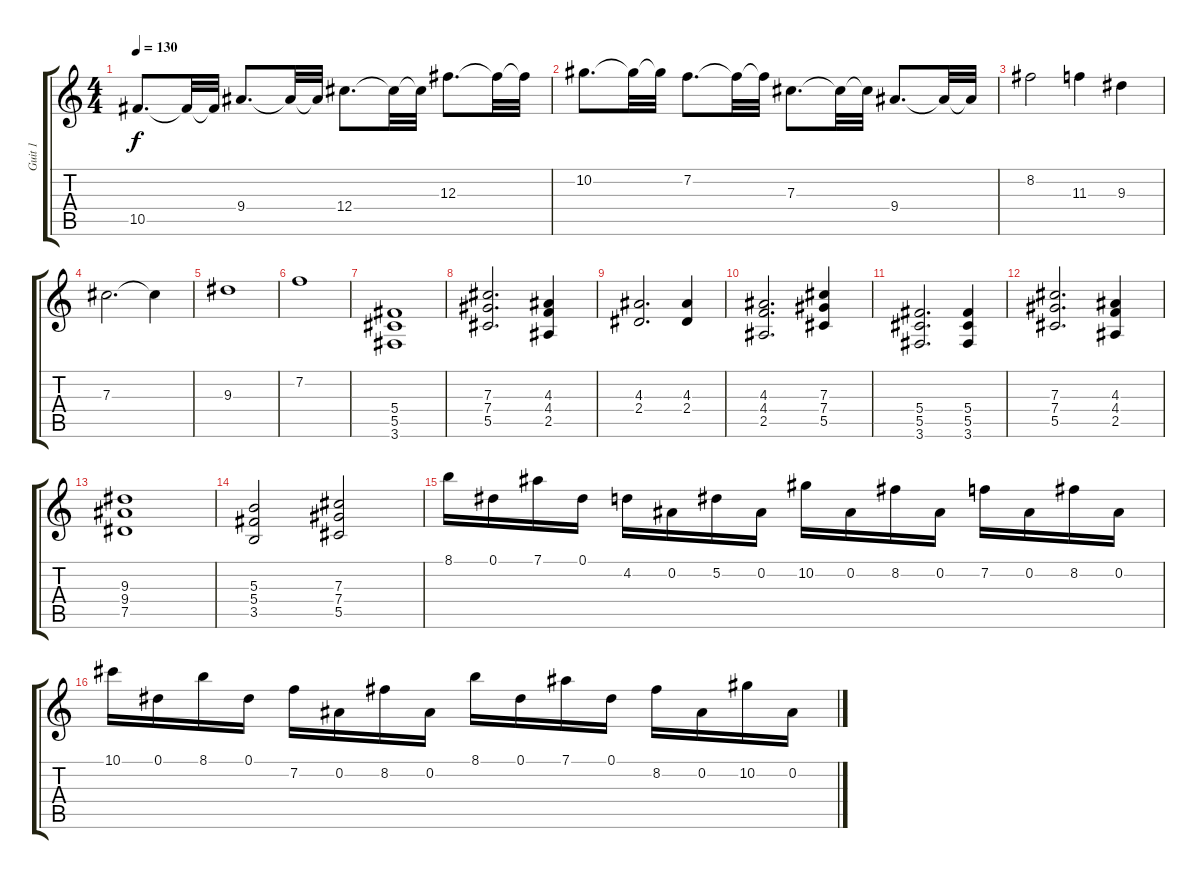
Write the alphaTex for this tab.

\track ("Guit 1" "Guit 1") {instrument distortionguitar}
\staff {score tabs}
\tuning (Eb4 Bb3 Gb3 Db3 Ab2 Eb2) {hide}
\ts (4 4)
\tempo 130
\clef g2
\ks c
10.5.8{d dy f} 10.5{t}.32 10.5{t}.32 9.4.8{d} 9.4{t}.32 9.4{t}.32 12.4.8{d} 12.4{t}.32 12.4{t}.32 12.3.8{d} 12.3{t}.32 12.3{t}.32 |
10.2.8{d} 10.2{t}.32 10.2{t}.32 7.2.8{d} 7.2{t}.32 7.2{t}.32 7.3.8{d} 7.3{t}.32 7.3{t}.32 9.4.8{d} 9.4{t}.32 9.4{t}.32 |
8.2.2 11.3.4 9.3.4 |
7.3.2{d} 7.3{t}.4 |
9.3.1 |
7.2.1 |
(5.4 5.5 3.6).1 |
(7.3 7.4 5.5).2{d} (4.3 4.4 2.5).4 |
(4.3 2.4).2{d} (4.3 2.4).4 |
(4.3 4.4 2.5).2{d} (7.3 7.4 5.5).4 |
(5.4 5.5 3.6).2{d} (5.4 5.5 3.6).4 |
(7.3 7.4 5.5).2{d} (4.3 4.4 2.5).4 |
(9.3 9.4 7.5).1 |
(5.3 5.4 3.5).2 (7.3 7.4 5.5).2 |
8.1.16 0.1.16 7.1.16 0.1.16 4.2.16 0.2.16 5.2.16 0.2.16 10.2.16 0.2.16 8.2.16 0.2.16 7.2.16 0.2.16 8.2.16 0.2.16 |
10.1.16 0.1.16 8.1.16 0.1.16 7.2.16 0.2.16 8.2.16 0.2.16 8.1.16 0.1.16 7.1.16 0.1.16 8.2.16 0.2.16 10.2.16 0.2.16
